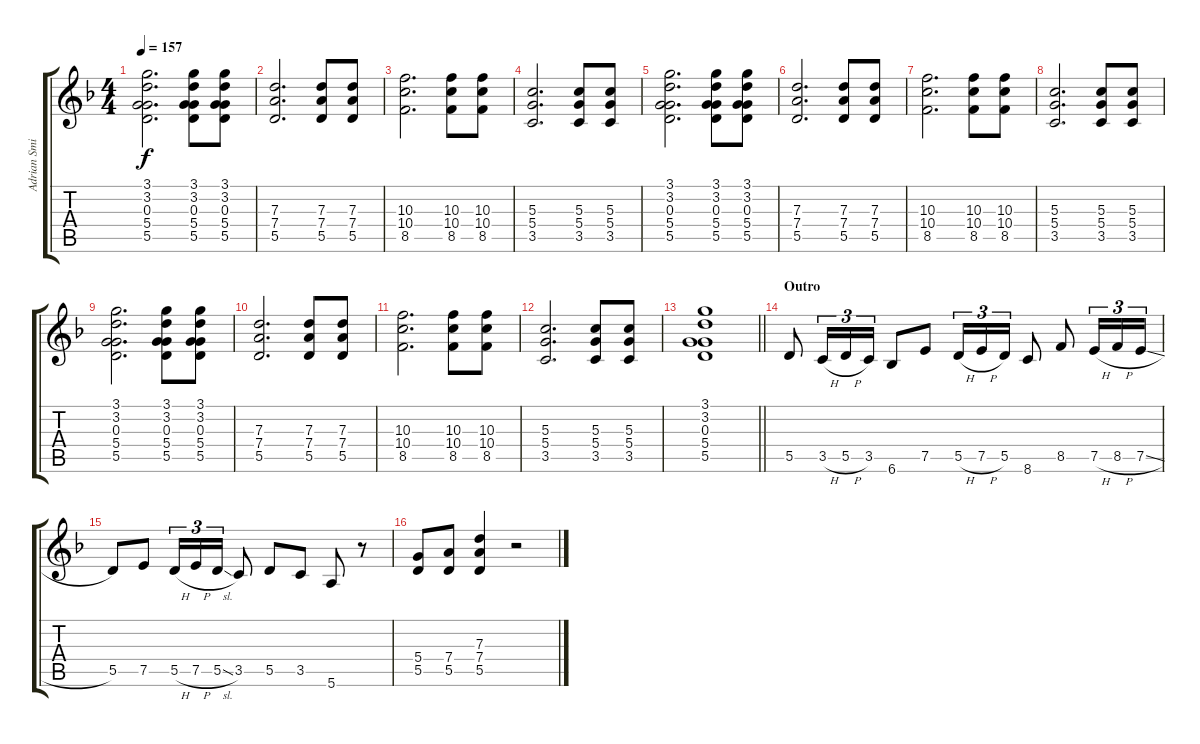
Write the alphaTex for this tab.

\track ("Adrian Smith" "Adrian Smi") {instrument overdrivenguitar}
\staff {score tabs}
\tuning (E4 B3 G3 D3 A2 E2) {hide}
\ts (4 4)
\tempo 157
\clef g2
\ks f
(3.1 3.2 0.3 5.4 5.5).2{d dy f} (3.1 3.2 0.3 5.4 5.5).8 (3.1 3.2 0.3 5.4 5.5).8 |
(7.3 7.4 5.5).2{d} (7.3 7.4 5.5).8 (7.3 7.4 5.5).8 |
(10.3 10.4 8.5).2{d} (10.3 10.4 8.5).8 (10.3 10.4 8.5).8 |
(5.3 5.4 3.5).2{d} (5.3 5.4 3.5).8 (5.3 5.4 3.5).8 |
(3.1 3.2 0.3 5.4 5.5).2{d} (3.1 3.2 0.3 5.4 5.5).8 (3.1 3.2 0.3 5.4 5.5).8 |
(7.3 7.4 5.5).2{d} (7.3 7.4 5.5).8 (7.3 7.4 5.5).8 |
(10.3 10.4 8.5).2{d} (10.3 10.4 8.5).8 (10.3 10.4 8.5).8 |
(5.3 5.4 3.5).2{d} (5.3 5.4 3.5).8 (5.3 5.4 3.5).8 |
(3.1 3.2 0.3 5.4 5.5).2{d} (3.1 3.2 0.3 5.4 5.5).8 (3.1 3.2 0.3 5.4 5.5).8 |
(7.3 7.4 5.5).2{d} (7.3 7.4 5.5).8 (7.3 7.4 5.5).8 |
(10.3 10.4 8.5).2{d} (10.3 10.4 8.5).8 (10.3 10.4 8.5).8 |
(5.3 5.4 3.5).2{d} (5.3 5.4 3.5).8 (5.3 5.4 3.5).8 |
\barLineRight lightlight
(3.1 3.2 0.3 5.4 5.5).1 |
\section ("" "Outro")
5.5.8 3.5{h}.16{tu (3 2)} 5.5{h}.16{tu (3 2)} 3.5.16{tu (3 2)} 6.6.8 7.5.8 5.5{h}.16{tu (3 2)} 7.5{h}.16{tu (3 2)} 5.5.16{tu (3 2)} 8.6.8 8.5.8 7.5{h}.16{tu (3 2)} 8.5{h}.16{tu (3 2)} 7.5{sl}.16{tu (3 2)} |
5.5.8 7.5.8 5.5{h}.16{tu (3 2)} 7.5{h}.16{tu (3 2)} 5.5{sl}.16{tu (3 2)} 3.5.8 5.5.8 3.5.8 5.6.8 r.8 |
(5.4 5.5).8 (7.4 5.5).8 (7.3 7.4 5.5).4 r.2
